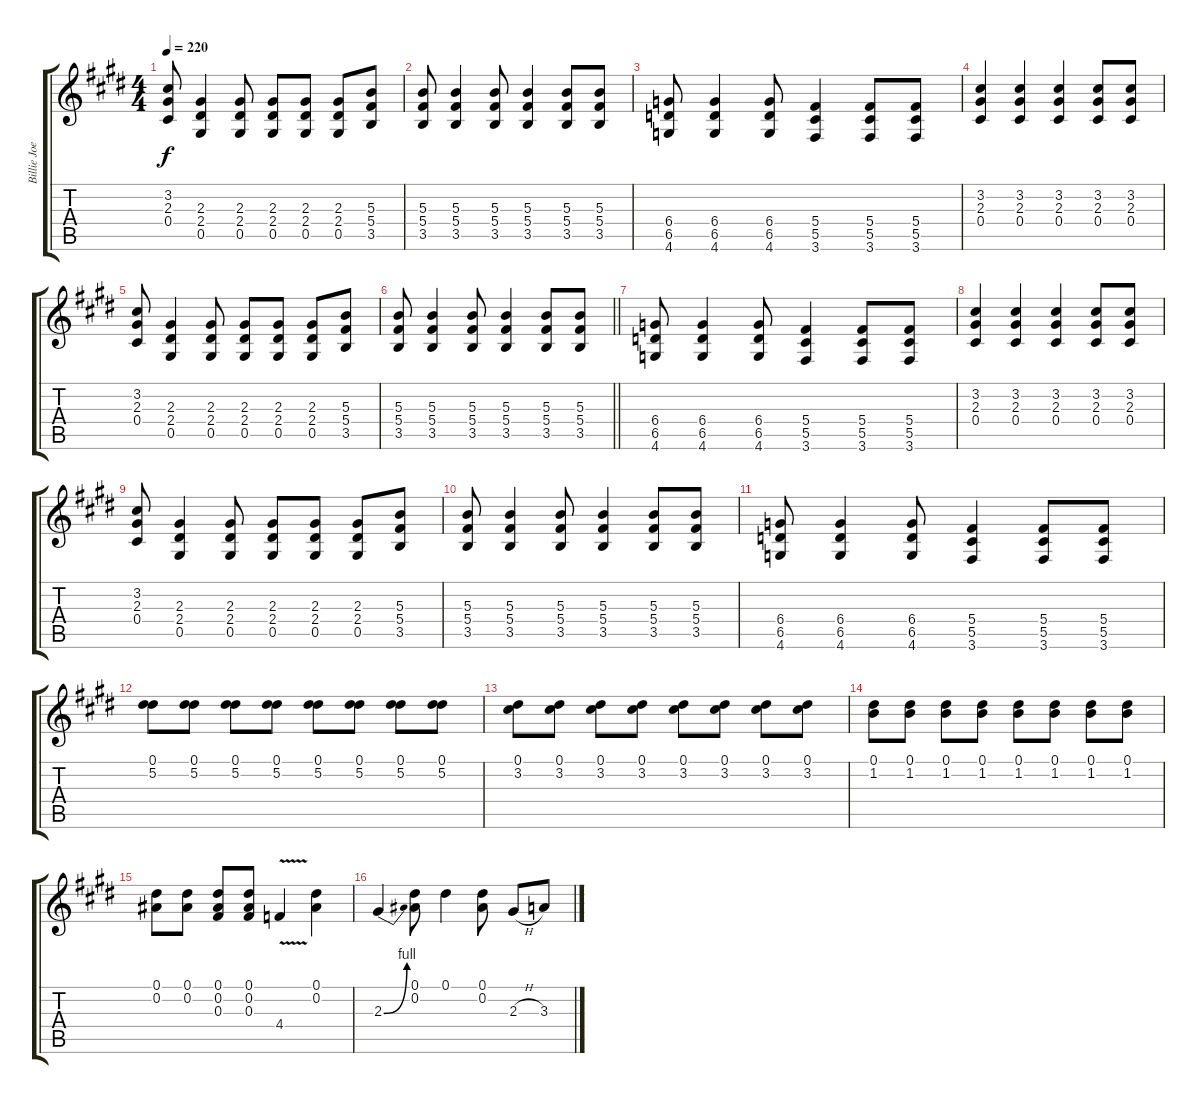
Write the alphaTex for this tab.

\track ("Billie Joe Armstrong" "Billie Joe") {instrument distortionguitar}
\staff {score tabs}
\tuning (Eb4 Bb3 Gb3 Db3 Ab2 Eb2) {hide}
\ts (4 4)
\tempo 220
\clef g2
\ks e
(3.2 2.3 0.4).8{dy f} (2.3 2.4 0.5).4 (2.3 2.4 0.5).8 (2.3 2.4 0.5).8 (2.3 2.4 0.5).8 (2.3 2.4 0.5).8 (5.3 5.4 3.5).8 |
(5.3 5.4 3.5).8 (5.3 5.4 3.5).4 (5.3 5.4 3.5).8 (5.3 5.4 3.5).4 (5.3 5.4 3.5).8 (5.3 5.4 3.5).8 |
(6.4 6.5 4.6).8 (6.4 6.5 4.6).4 (6.4 6.5 4.6).8 (5.4 5.5 3.6).4 (5.4 5.5 3.6).8 (5.4 5.5 3.6).8 |
(3.2 2.3 0.4).4 (3.2 2.3 0.4).4 (3.2 2.3 0.4).4 (3.2 2.3 0.4).8 (3.2 2.3 0.4).8 |
(3.2 2.3 0.4).8 (2.3 2.4 0.5).4 (2.3 2.4 0.5).8 (2.3 2.4 0.5).8 (2.3 2.4 0.5).8 (2.3 2.4 0.5).8 (5.3 5.4 3.5).8 |
\barLineRight lightlight
(5.3 5.4 3.5).8 (5.3 5.4 3.5).4 (5.3 5.4 3.5).8 (5.3 5.4 3.5).4 (5.3 5.4 3.5).8 (5.3 5.4 3.5).8 |
(6.4 6.5 4.6).8 (6.4 6.5 4.6).4 (6.4 6.5 4.6).8 (5.4 5.5 3.6).4 (5.4 5.5 3.6).8 (5.4 5.5 3.6).8 |
(3.2 2.3 0.4).4 (3.2 2.3 0.4).4 (3.2 2.3 0.4).4 (3.2 2.3 0.4).8 (3.2 2.3 0.4).8 |
(3.2 2.3 0.4).8 (2.3 2.4 0.5).4 (2.3 2.4 0.5).8 (2.3 2.4 0.5).8 (2.3 2.4 0.5).8 (2.3 2.4 0.5).8 (5.3 5.4 3.5).8 |
(5.3 5.4 3.5).8 (5.3 5.4 3.5).4 (5.3 5.4 3.5).8 (5.3 5.4 3.5).4 (5.3 5.4 3.5).8 (5.3 5.4 3.5).8 |
(6.4 6.5 4.6).8 (6.4 6.5 4.6).4 (6.4 6.5 4.6).8 (5.4 5.5 3.6).4 (5.4 5.5 3.6).8 (5.4 5.5 3.6).8 |
(0.1 5.2).8 (0.1 5.2).8 (0.1 5.2).8 (0.1 5.2).8 (0.1 5.2).8 (0.1 5.2).8 (0.1 5.2).8 (0.1 5.2).8 |
(0.1 3.2).8 (0.1 3.2).8 (0.1 3.2).8 (0.1 3.2).8 (0.1 3.2).8 (0.1 3.2).8 (0.1 3.2).8 (0.1 3.2).8 |
(0.1 1.2).8 (0.1 1.2).8 (0.1 1.2).8 (0.1 1.2).8 (0.1 1.2).8 (0.1 1.2).8 (0.1 1.2).8 (0.1 1.2).8 |
(0.1 0.2).8 (0.1 0.2).8 (0.1 0.2 0.3).8 (0.1 0.2 0.3).8 4.4{v}.4 (0.1 0.2).4 |
2.3{be (bend 0 0 60 4)}.4 (0.1 0.2).8 0.1.4 (0.1 0.2).8 2.3{h}.8 3.3{h}.8
